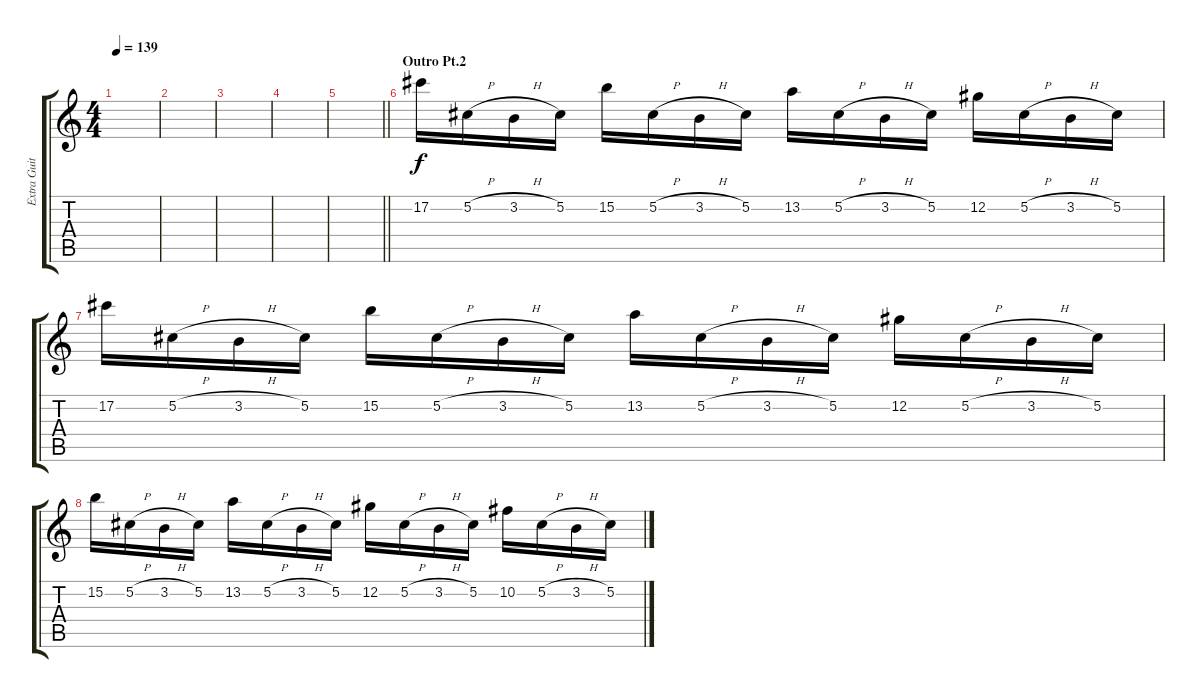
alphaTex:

\track ("Extra Guitar 1" "Extra Guit") {instrument distortionguitar}
\staff {score tabs}
\tuning (Db4 Ab3 E3 B2 Gb2 B1) {hide}
\ts (4 4)
\tempo 139
\clef g2
\ks c
|
|
|
|
\barLineRight lightlight
|
\section ("" "Outro Pt.2")
17.2.16{volume 12} 5.2{h}.16 3.2{h}.16 5.2.16 15.2.16 5.2{h}.16 3.2{h}.16 5.2.16 13.2.16 5.2{h}.16 3.2{h}.16 5.2.16 12.2.16 5.2{h}.16 3.2{h}.16 5.2.16 |
17.2.16 5.2{h}.16 3.2{h}.16 5.2.16 15.2.16 5.2{h}.16 3.2{h}.16 5.2.16 13.2.16 5.2{h}.16 3.2{h}.16 5.2.16 12.2.16 5.2{h}.16 3.2{h}.16 5.2.16 |
15.2.16 5.2{h}.16 3.2{h}.16 5.2.16 13.2.16 5.2{h}.16 3.2{h}.16 5.2.16 12.2.16 5.2{h}.16 3.2{h}.16 5.2.16 10.2.16 5.2{h}.16 3.2{h}.16 5.2.16
